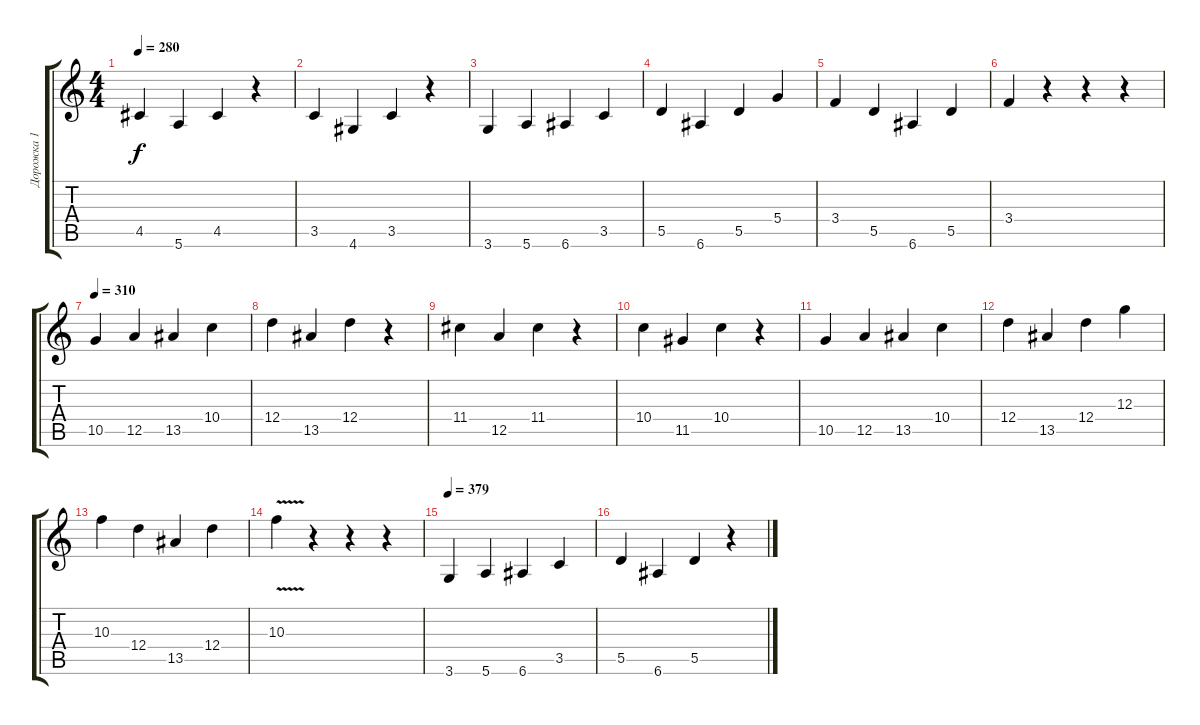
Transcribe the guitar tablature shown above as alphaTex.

\track ("Дорожка 1" "Дорожка 1") {instrument distortionguitar}
\staff {score tabs}
\tuning (E4 B3 G3 D3 A2 E2) {hide}
\ts (4 4)
\tempo 280
\clef g2
\ks c
4.5.4{dy f} 5.6.4 4.5.4 r.4 |
3.5.4 4.6.4 3.5.4 r.4 |
3.6.4 5.6.4 6.6.4 3.5.4 |
5.5.4 6.6.4 5.5.4 5.4.4 |
3.4.4 5.5.4 6.6.4 5.5.4 |
3.4.4 r.4 r.4 r.4 |
\tempo 310
10.5.4 12.5.4 13.5.4 10.4.4 |
12.4.4 13.5.4 12.4.4 r.4 |
11.4.4 12.5.4 11.4.4 r.4 |
10.4.4 11.5.4 10.4.4 r.4 |
10.5.4 12.5.4 13.5.4 10.4.4 |
12.4.4 13.5.4 12.4.4 12.3.4 |
10.3.4 12.4.4 13.5.4 12.4.4 |
10.3{v}.4 r.4 r.4 r.4 |
\tempo 379
3.6.4 5.6.4 6.6.4 3.5.4 |
5.5.4 6.6.4 5.5.4 r.4
